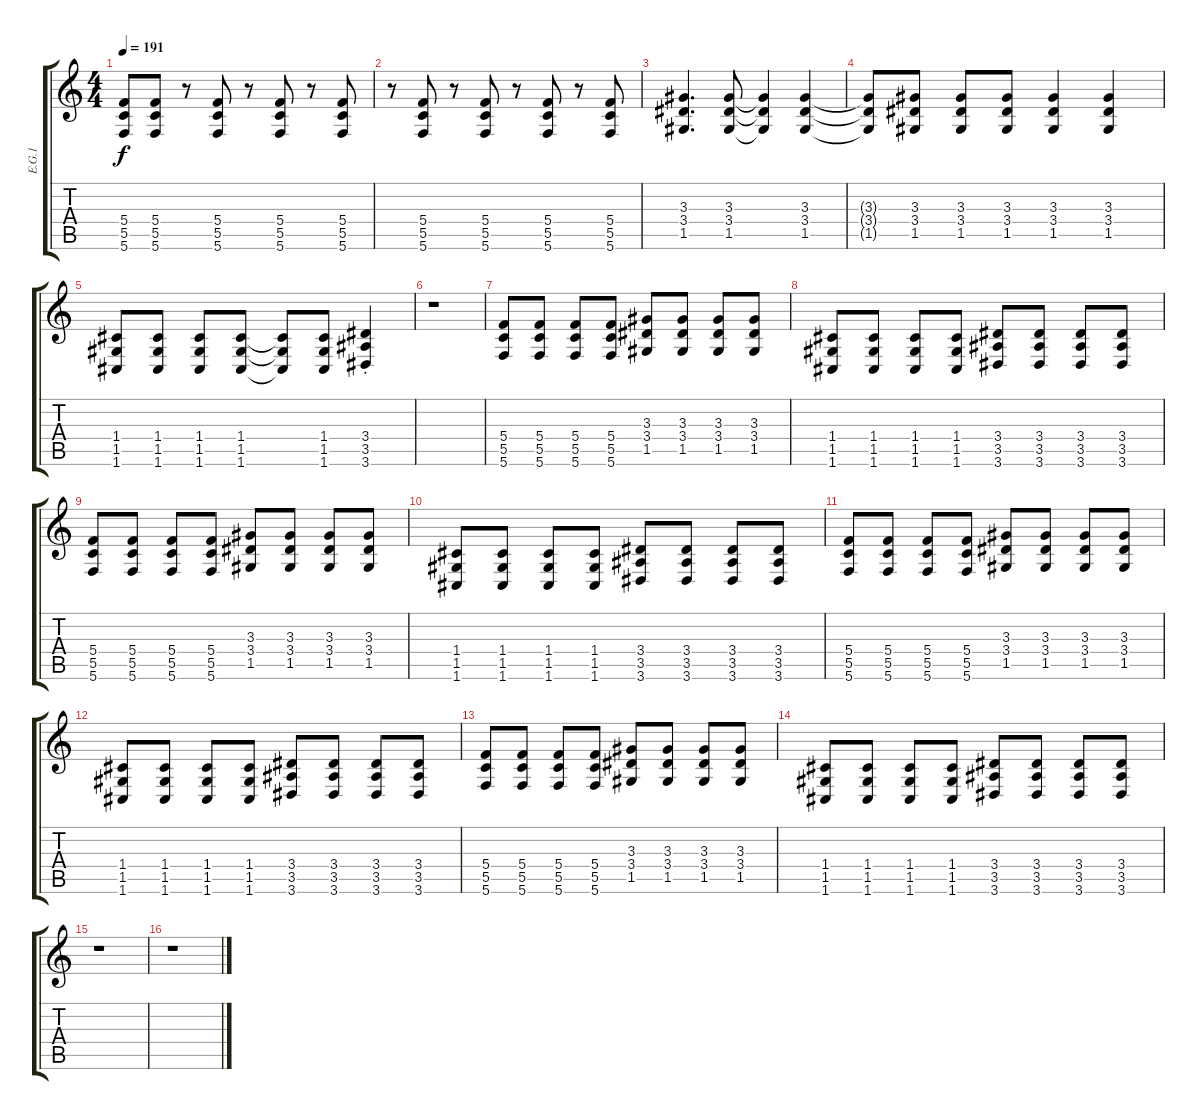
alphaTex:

\track ("E.G.1" "E.G.1") {instrument distortionguitar}
\staff {score tabs}
\tuning (D4 A3 F3 C3 G2 C2) {hide}
\ts (4 4)
\tempo 191
\clef g2
\ks c
(5.4 5.5 5.6).8{dy f} (5.4 5.5 5.6).8 r.8 (5.4 5.5 5.6).8 r.8 (5.4 5.5 5.6).8 r.8 (5.4 5.5 5.6).8 |
r.8 (5.4 5.5 5.6).8 r.8 (5.4 5.5 5.6).8 r.8 (5.4 5.5 5.6).8 r.8 (5.4 5.5 5.6).8 |
(3.3 3.4 1.5).4{d} (3.3 3.4 1.5).8 (3.3{t} 3.4{t} 1.5{t}).4 (3.3 3.4 1.5).4 |
(3.3{t} 3.4{t} 1.5{t}).8 (3.3 3.4 1.5).8 (3.3 3.4 1.5).8 (3.3 3.4 1.5).8 (3.3 3.4 1.5).4 (3.3 3.4 1.5).4 |
(1.4 1.5 1.6).8 (1.4 1.5 1.6).8 (1.4 1.5 1.6).8 (1.4 1.5 1.6).8 (1.4{t} 1.5{t} 1.6{t}).8 (1.4 1.5 1.6).8 (3.4{st} 3.5{st} 3.6{st}).4 |
r.1 |
(5.4 5.5 5.6).8 (5.4 5.5 5.6).8 (5.4 5.5 5.6).8 (5.4 5.5 5.6).8 (3.3 3.4 1.5).8 (3.3 3.4 1.5).8 (3.3 3.4 1.5).8 (3.3 3.4 1.5).8 |
(1.4 1.5 1.6).8 (1.4 1.5 1.6).8 (1.4 1.5 1.6).8 (1.4 1.5 1.6).8 (3.4 3.5 3.6).8 (3.4 3.5 3.6).8 (3.4 3.5 3.6).8 (3.4 3.5 3.6).8 |
(5.4 5.5 5.6).8 (5.4 5.5 5.6).8 (5.4 5.5 5.6).8 (5.4 5.5 5.6).8 (3.3 3.4 1.5).8 (3.3 3.4 1.5).8 (3.3 3.4 1.5).8 (3.3 3.4 1.5).8 |
(1.4 1.5 1.6).8 (1.4 1.5 1.6).8 (1.4 1.5 1.6).8 (1.4 1.5 1.6).8 (3.4 3.5 3.6).8 (3.4 3.5 3.6).8 (3.4 3.5 3.6).8 (3.4 3.5 3.6).8 |
(5.4 5.5 5.6).8 (5.4 5.5 5.6).8 (5.4 5.5 5.6).8 (5.4 5.5 5.6).8 (3.3 3.4 1.5).8 (3.3 3.4 1.5).8 (3.3 3.4 1.5).8 (3.3 3.4 1.5).8 |
(1.4 1.5 1.6).8 (1.4 1.5 1.6).8 (1.4 1.5 1.6).8 (1.4 1.5 1.6).8 (3.4 3.5 3.6).8 (3.4 3.5 3.6).8 (3.4 3.5 3.6).8 (3.4 3.5 3.6).8 |
(5.4 5.5 5.6).8 (5.4 5.5 5.6).8 (5.4 5.5 5.6).8 (5.4 5.5 5.6).8 (3.3 3.4 1.5).8 (3.3 3.4 1.5).8 (3.3 3.4 1.5).8 (3.3 3.4 1.5).8 |
(1.4 1.5 1.6).8 (1.4 1.5 1.6).8 (1.4 1.5 1.6).8 (1.4 1.5 1.6).8 (3.4 3.5 3.6).8 (3.4 3.5 3.6).8 (3.4 3.5 3.6).8 (3.4 3.5 3.6).8 |
r.1 |
r.1
